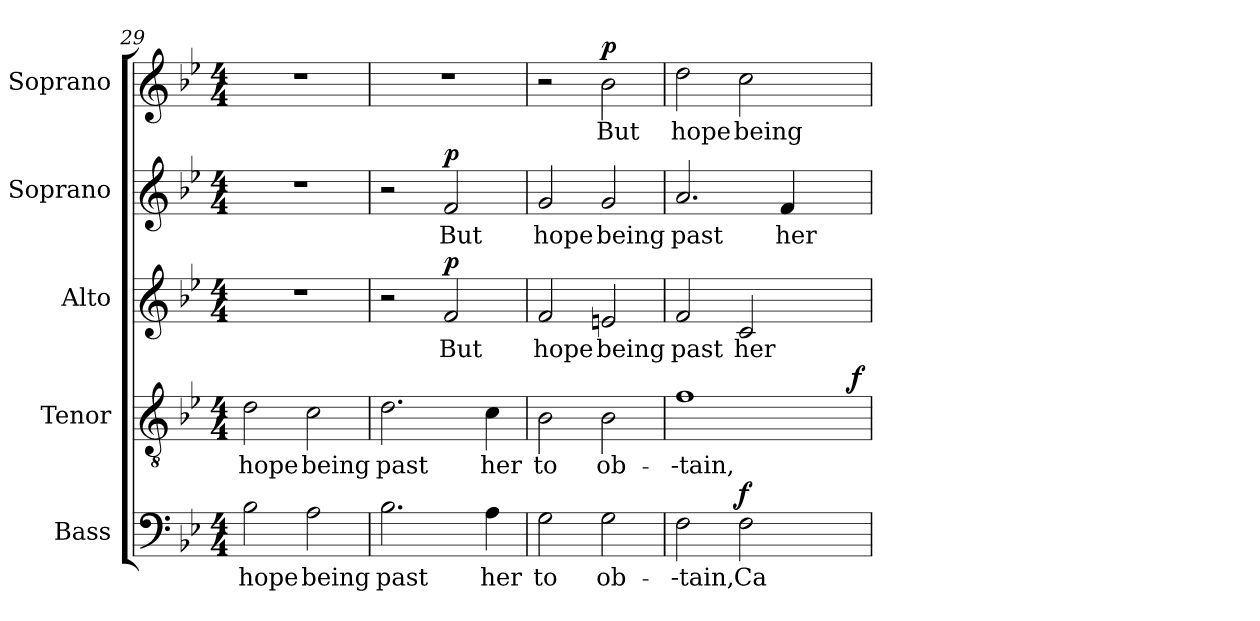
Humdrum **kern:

**kern	**text	**dynam	**kern	**text	**dynam	**kern	**text	**dynam	**kern	**text	**dynam	**kern	**text	**dynam
*part5	*part5	*part5	*part4	*part4	*part4	*part3	*part3	*part3	*part2	*part2	*part2	*part1	*part1	*part1
*staff5	*staff5	*staff5	*staff4	*staff4	*staff4	*staff3	*staff3	*staff3	*staff2	*staff2	*staff2	*staff1	*staff1	*staff1
*I"Bass	*	*	*I"Tenor	*	*	*I"Alto	*	*	*I"Soprano	*	*	*I"Soprano	*	*
*I'B.	*	*	*I'T.	*	*	*I'A.	*	*	*I'S.	*	*	*I'S.	*	*
*clefF4	*	*	*clefGv2	*	*	*clefG2	*	*	*clefG2	*	*	*clefG2	*	*
*	*	*	*ITrd7c12	*	*	*	*	*	*	*	*	*	*	*
*k[b-e-]	*	*	*k[b-e-]	*	*	*k[b-e-]	*	*	*k[b-e-]	*	*	*k[b-e-]	*	*
*B-:	*	*	*B-:	*	*	*B-:	*	*	*B-:	*	*	*B-:	*	*
*M4/4	*	*	*M4/4	*	*	*M4/4	*	*	*M4/4	*	*	*M4/4	*	*
=29	=29	=29	=29	=29	=29	=29	=29	=29	=29	=29	=29	=29	=29	=29
!	!LO:LY:b:color=#000000	!	!	!	!	!	!	!	!	!	!	!	!	!
!	!	!	!	!LO:LY:b:color=#000000	!	!	!	!	!	!	!	!	!	!
2B-i\	hope	.	2Di\	hope	.	1r	.	.	1r	.	.	1r	.	.
!	!LO:LY:b:color=#000000	!	!	!	!	!	!	!	!	!	!	!	!	!
!	!	!	!	!LO:LY:b:color=#000000	!	!	!	!	!	!	!	!	!	!
2Ai\	being	.	2Ci\	being	.	.	.	.	.	.	.	.	.	.
=30	=30	=30	=30	=30	=30	=30	=30	=30	=30	=30	=30	=30	=30	=30
!	!LO:LY:b:color=#000000	!	!	!	!	!	!	!	!	!	!	!	!	!
!	!	!	!	!LO:LY:b:color=#000000	!	!	!	!	!	!	!	!	!	!
2.B-i\	past	.	2.Di\	past	.	2r	.	.	2r	.	.	1r	.	.
!	!	!	!	!	!	!	!LO:LY:b:color=#000000	!	!	!	!	!	!	!
!	!	!	!	!	!	!	!	!	!	!LO:LY:b:color=#000000	!	!	!	!
.	.	.	.	.	.	2fi/	But	p	2fi/	But	p	.	.	.
!	!LO:LY:b:color=#000000	!	!	!	!	!	!	!	!	!	!	!	!	!
!	!	!	!	!LO:LY:b:color=#000000	!	!	!	!	!	!	!	!	!	!
4Ai\	her	.	4Ci\	her	.	.	.	.	.	.	.	.	.	.
=31	=31	=31	=31	=31	=31	=31	=31	=31	=31	=31	=31	=31	=31	=31
!	!LO:LY:b:color=#000000	!	!	!	!	!	!	!	!	!	!	!	!	!
!	!	!	!	!LO:LY:b:color=#000000	!	!	!	!	!	!	!	!	!	!
!	!	!	!	!	!	!	!LO:LY:b:color=#000000	!	!	!	!	!	!	!
!	!	!	!	!	!	!	!	!	!	!LO:LY:b:color=#000000	!	!	!	!
2Gi\	to	.	2BB-i\	to	.	2fi/	hope	.	2gi/	hope	.	2r	.	.
!	!LO:LY:b:color=#000000	!	!	!	!	!	!	!	!	!	!	!	!	!
!	!	!	!	!LO:LY:b:color=#000000	!	!	!	!	!	!	!	!	!	!
!	!	!	!	!	!	!	!LO:LY:b:color=#000000	!	!	!	!	!	!	!
!	!	!	!	!	!	!	!	!	!	!LO:LY:b:color=#000000	!	!	!	!
!	!	!	!	!	!	!	!	!	!	!	!	!	!LO:LY:b:color=#000000	!
2Gi\	ob-	.	2BB-i\	ob-	.	2eni/	being	.	2gi/	being	.	2b-i\	But	p
!!LO:LB:g=z
=32	=32	=32	=32	=32	=32	=32	=32	=32	=32	=32	=32	=32	=32	=32
!	!LO:LY:b:color=#000000	!	!	!	!	!	!	!	!	!	!	!	!	!
!	!	!	!	!LO:LY:b:color=#000000	!	!	!	!	!	!	!	!	!	!
!	!	!	!	!	!	!	!LO:LY:b:color=#000000	!	!	!	!	!	!	!
!	!	!	!	!	!	!	!	!	!	!LO:LY:b:color=#000000	!	!	!	!
!	!	!	!	!	!	!	!	!	!	!	!	!	!LO:LY:b:color=#000000	!
*	*	*	*^	*	*	*	*	*	*	*	*	*	*	*
2Fi\	--tain,	.	1Fi	2ryy	--tain,	.	2fi/	past	.	2.ai/	past	.	2ddi\	hope	.
!	!LO:LY:b:color=#000000	!	!	!	!	!	!	!	!	!	!	!	!	!	!
!	!	!	!	!	!	!	!	!LO:LY:b:color=#000000	!	!	!	!	!	!	!
!	!	!	!	!	!	!	!	!	!	!	!	!	!	!LO:LY:b:color=#000000	!
2Fi\	Ca-	f	.	4ryy	.	.	2ci/	her	.	.	.	.	2cci\	being	.
!	!	!	!	!	!	!	!	!	!	!	!LO:LY:b:color=#000000	!	!	!	!
.	.	.	.	8ryy	.	.	.	.	.	4fi/	her	.	.	.	.
.	.	.	.	16ryy	.	.	.	.	.	.	.	.	.	.	.
.	.	.	.	32ryy	.	.	.	.	.	.	.	.	.	.	.
.	.	.	.	64ryy	.	.	.	.	.	.	.	.	.	.	.
.	.	.	.	128...ryy	.	.	.	.	.	.	.	.	.	.	.
.	.	.	.	1024ryy	.	f	.	.	.	.	.	.	.	.	.
*	*	*	*v	*v	*	*	*	*	*	*	*	*	*	*	*
=	=	=	=	=	=	=	=	=	=	=	=	=	=	=
*-	*-	*-	*-	*-	*-	*-	*-	*-	*-	*-	*-	*-	*-	*-
